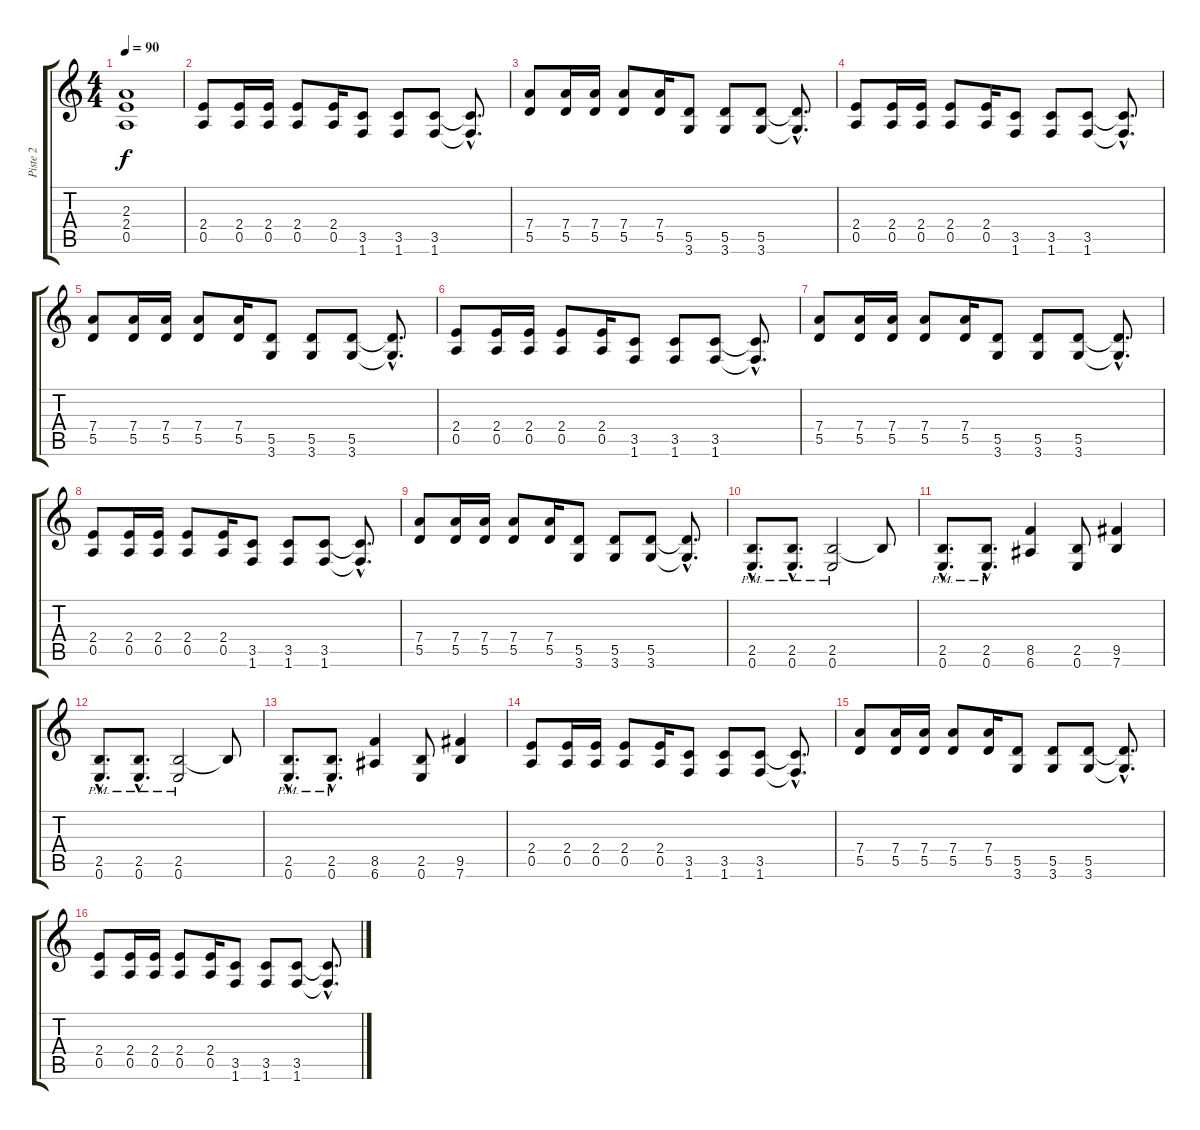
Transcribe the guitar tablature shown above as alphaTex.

\track ("Piste 2" "Piste 2") {instrument overdrivenguitar}
\staff {score tabs}
\tuning (E4 B3 G3 D3 A2 E2) {hide}
\ts (4 4)
\tempo 90
\clef g2
\ks c
(2.3 2.4 0.5).1{dy f volume 14} |
(2.4 0.5).8 (2.4 0.5).16 (2.4 0.5).16 (2.4 0.5).8 (2.4 0.5).16 (3.5 1.6).8 (3.5 1.6).8 (3.5 1.6).8 (3.5{hac t} 1.6{hac t}).8{d} |
(7.4 5.5).8 (7.4 5.5).16 (7.4 5.5).16 (7.4 5.5).8 (7.4 5.5).16 (5.5 3.6).8 (5.5 3.6).8 (5.5 3.6).8 (5.5{hac t} 3.6{hac t}).8{d} |
(2.4 0.5).8 (2.4 0.5).16 (2.4 0.5).16 (2.4 0.5).8 (2.4 0.5).16 (3.5 1.6).8 (3.5 1.6).8 (3.5 1.6).8 (3.5{hac t} 1.6{hac t}).8{d} |
(7.4 5.5).8 (7.4 5.5).16 (7.4 5.5).16 (7.4 5.5).8 (7.4 5.5).16 (5.5 3.6).8 (5.5 3.6).8 (5.5 3.6).8 (5.5{hac t} 3.6{hac t}).8{d} |
(2.4 0.5).8 (2.4 0.5).16 (2.4 0.5).16 (2.4 0.5).8 (2.4 0.5).16 (3.5 1.6).8 (3.5 1.6).8 (3.5 1.6).8 (3.5{hac t} 1.6{hac t}).8{d} |
(7.4 5.5).8 (7.4 5.5).16 (7.4 5.5).16 (7.4 5.5).8 (7.4 5.5).16 (5.5 3.6).8 (5.5 3.6).8 (5.5 3.6).8 (5.5{hac t} 3.6{hac t}).8{d} |
(2.4 0.5).8 (2.4 0.5).16 (2.4 0.5).16 (2.4 0.5).8 (2.4 0.5).16 (3.5 1.6).8 (3.5 1.6).8 (3.5 1.6).8 (3.5{hac t} 1.6{hac t}).8{d} |
(7.4 5.5).8 (7.4 5.5).16 (7.4 5.5).16 (7.4 5.5).8 (7.4 5.5).16 (5.5 3.6).8 (5.5 3.6).8 (5.5 3.6).8 (5.5{hac t} 3.6{hac t}).8{d} |
(2.5{hac pm} 0.6{hac pm}).8{d} (2.5{hac pm} 0.6{hac pm}).8{d} (2.5{pm} 0.6{pm}).2 2.5{t}.8 |
(2.5{hac pm} 0.6{hac pm}).8{d} (2.5{hac pm} 0.6{hac pm}).8{d} (8.5 6.6).4 (2.5 0.6).8 (9.5 7.6).4 |
(2.5{hac pm} 0.6{hac pm}).8{d} (2.5{hac pm} 0.6{hac pm}).8{d} (2.5{pm} 0.6{pm}).2 2.5{t}.8 |
(2.5{hac pm} 0.6{hac pm}).8{d} (2.5{hac pm} 0.6{hac pm}).8{d} (8.5 6.6).4 (2.5 0.6).8 (9.5 7.6).4 |
(2.4 0.5).8 (2.4 0.5).16 (2.4 0.5).16 (2.4 0.5).8 (2.4 0.5).16 (3.5 1.6).8 (3.5 1.6).8 (3.5 1.6).8 (3.5{hac t} 1.6{hac t}).8{d} |
(7.4 5.5).8 (7.4 5.5).16 (7.4 5.5).16 (7.4 5.5).8 (7.4 5.5).16 (5.5 3.6).8 (5.5 3.6).8 (5.5 3.6).8 (5.5{hac t} 3.6{hac t}).8{d} |
(2.4 0.5).8 (2.4 0.5).16 (2.4 0.5).16 (2.4 0.5).8 (2.4 0.5).16 (3.5 1.6).8 (3.5 1.6).8 (3.5 1.6).8 (3.5{hac t} 1.6{hac t}).8{d}
